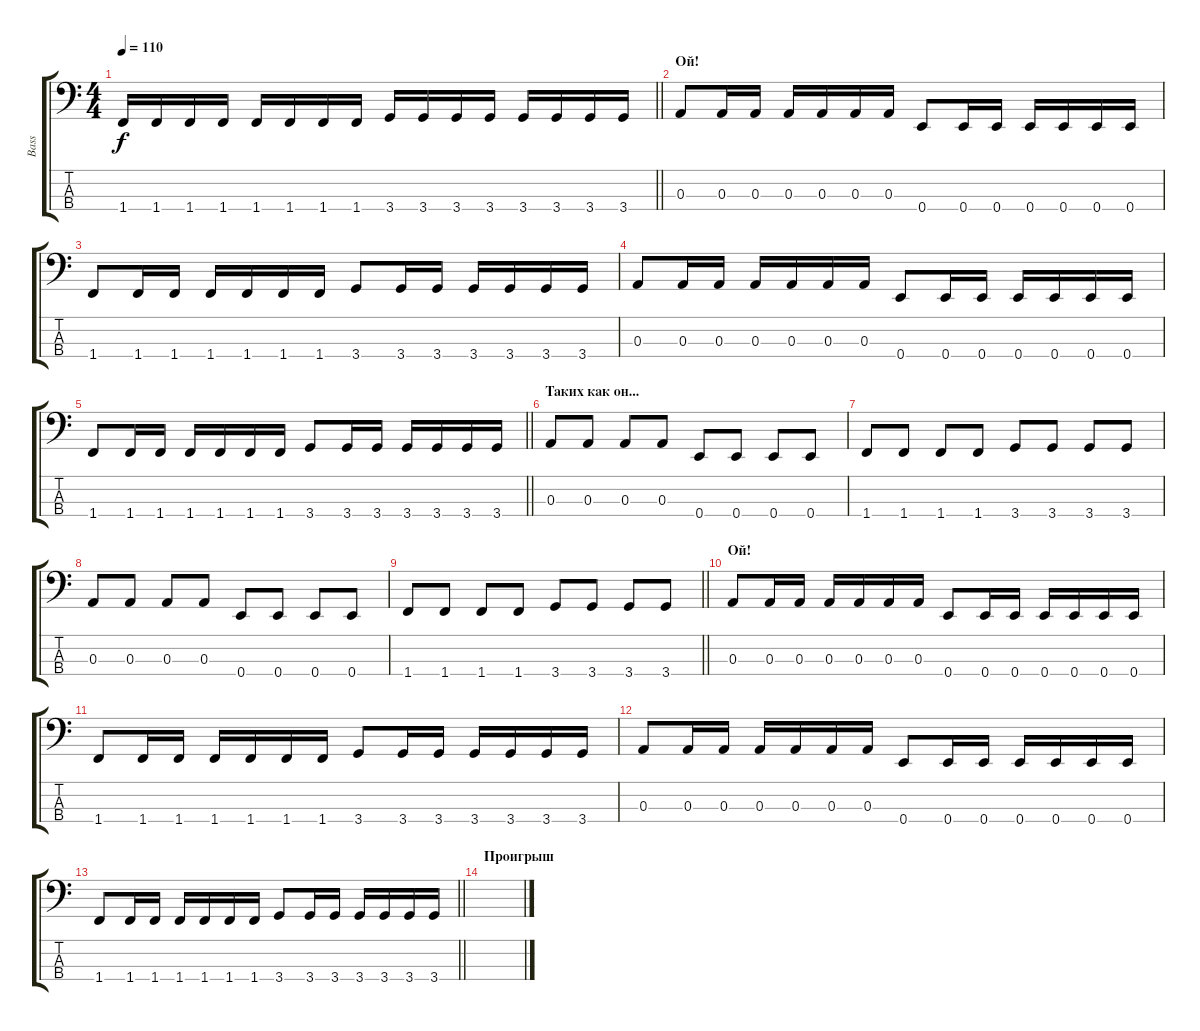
\track ("Bass" "Bass") {instrument electricbassfinger}
\staff {score tabs}
\tuning (G2 D2 A1 E1) {hide}
\ts (4 4)
\tempo 110
\clef f4
\barLineRight lightlight
\ks c
1.4.16{dy f} 1.4.16 1.4.16 1.4.16 1.4.16 1.4.16 1.4.16 1.4.16 3.4.16 3.4.16 3.4.16 3.4.16 3.4.16 3.4.16 3.4.16 3.4.16 |
\section ("" "Ой!")
0.3.8 0.3.16 0.3.16 0.3.16 0.3.16 0.3.16 0.3.16 0.4.8 0.4.16 0.4.16 0.4.16 0.4.16 0.4.16 0.4.16 |
1.4.8 1.4.16 1.4.16 1.4.16 1.4.16 1.4.16 1.4.16 3.4.8 3.4.16 3.4.16 3.4.16 3.4.16 3.4.16 3.4.16 |
0.3.8 0.3.16 0.3.16 0.3.16 0.3.16 0.3.16 0.3.16 0.4.8 0.4.16 0.4.16 0.4.16 0.4.16 0.4.16 0.4.16 |
\barLineRight lightlight
1.4.8 1.4.16 1.4.16 1.4.16 1.4.16 1.4.16 1.4.16 3.4.8 3.4.16 3.4.16 3.4.16 3.4.16 3.4.16 3.4.16 |
\section ("" "Таких как он...")
0.3.8 0.3.8 0.3.8 0.3.8 0.4.8 0.4.8 0.4.8 0.4.8 |
1.4.8 1.4.8 1.4.8 1.4.8 3.4.8 3.4.8 3.4.8 3.4.8 |
0.3.8 0.3.8 0.3.8 0.3.8 0.4.8 0.4.8 0.4.8 0.4.8 |
\barLineRight lightlight
1.4.8 1.4.8 1.4.8 1.4.8 3.4.8 3.4.8 3.4.8 3.4.8 |
\section ("" "Ой!")
0.3.8 0.3.16 0.3.16 0.3.16 0.3.16 0.3.16 0.3.16 0.4.8 0.4.16 0.4.16 0.4.16 0.4.16 0.4.16 0.4.16 |
1.4.8 1.4.16 1.4.16 1.4.16 1.4.16 1.4.16 1.4.16 3.4.8 3.4.16 3.4.16 3.4.16 3.4.16 3.4.16 3.4.16 |
0.3.8 0.3.16 0.3.16 0.3.16 0.3.16 0.3.16 0.3.16 0.4.8 0.4.16 0.4.16 0.4.16 0.4.16 0.4.16 0.4.16 |
\barLineRight lightlight
1.4.8 1.4.16 1.4.16 1.4.16 1.4.16 1.4.16 1.4.16 3.4.8 3.4.16 3.4.16 3.4.16 3.4.16 3.4.16 3.4.16 |
\section ("" "Проигрыш")
